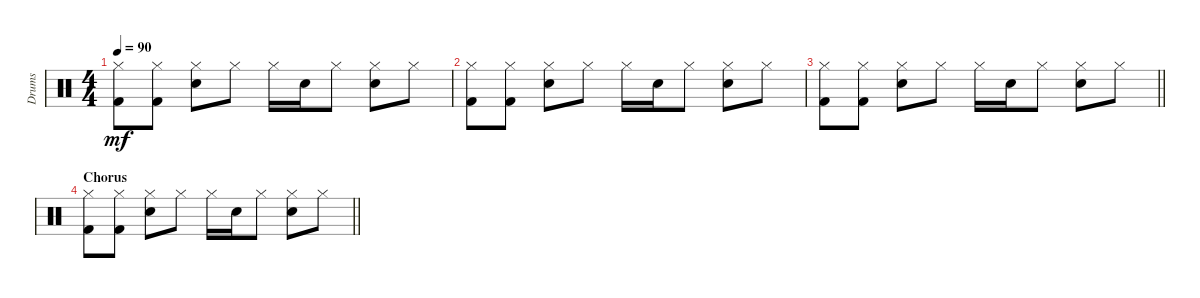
\track ("Drums" "Drums") {instrument percussion}
\staff {score}
\articulation defaults
\ts (4 4)
\tempo 90
\clef neutral
\ks c
("Hi-Hat (closed)" "Kick (hit) 2").8{dy mf} ("Hi-Hat (closed)" "Kick (hit) 2").8 ("Hi-Hat (closed)" "Electric Snare (hit)").8 "Hi-Hat (closed)".8 "Hi-Hat (closed)".16 "Electric Snare (hit)".16 "Hi-Hat (closed)".8 ("Hi-Hat (closed)" "Electric Snare (hit)").8 "Hi-Hat (closed)".8 |
("Hi-Hat (closed)" "Kick (hit) 2").8 ("Hi-Hat (closed)" "Kick (hit) 2").8 ("Hi-Hat (closed)" "Electric Snare (hit)").8 "Hi-Hat (closed)".8 "Hi-Hat (closed)".16 "Electric Snare (hit)".16 "Hi-Hat (closed)".8 ("Hi-Hat (closed)" "Electric Snare (hit)").8 "Hi-Hat (closed)".8 |
\barLineRight lightlight
("Hi-Hat (closed)" "Kick (hit) 2").8 ("Hi-Hat (closed)" "Kick (hit) 2").8 ("Hi-Hat (closed)" "Electric Snare (hit)").8 "Hi-Hat (closed)".8 "Hi-Hat (closed)".16 "Electric Snare (hit)".16 "Hi-Hat (closed)".8 ("Hi-Hat (closed)" "Electric Snare (hit)").8 "Hi-Hat (closed)".8 |
\section ("" "Chorus")
\barLineRight lightlight
("Hi-Hat (closed)" "Kick (hit) 2").8 ("Hi-Hat (closed)" "Kick (hit) 2").8 ("Hi-Hat (closed)" "Electric Snare (hit)").8 "Hi-Hat (closed)".8 "Hi-Hat (closed)".16 "Electric Snare (hit)".16 "Hi-Hat (closed)".8 ("Hi-Hat (closed)" "Electric Snare (hit)").8 "Hi-Hat (closed)".8
